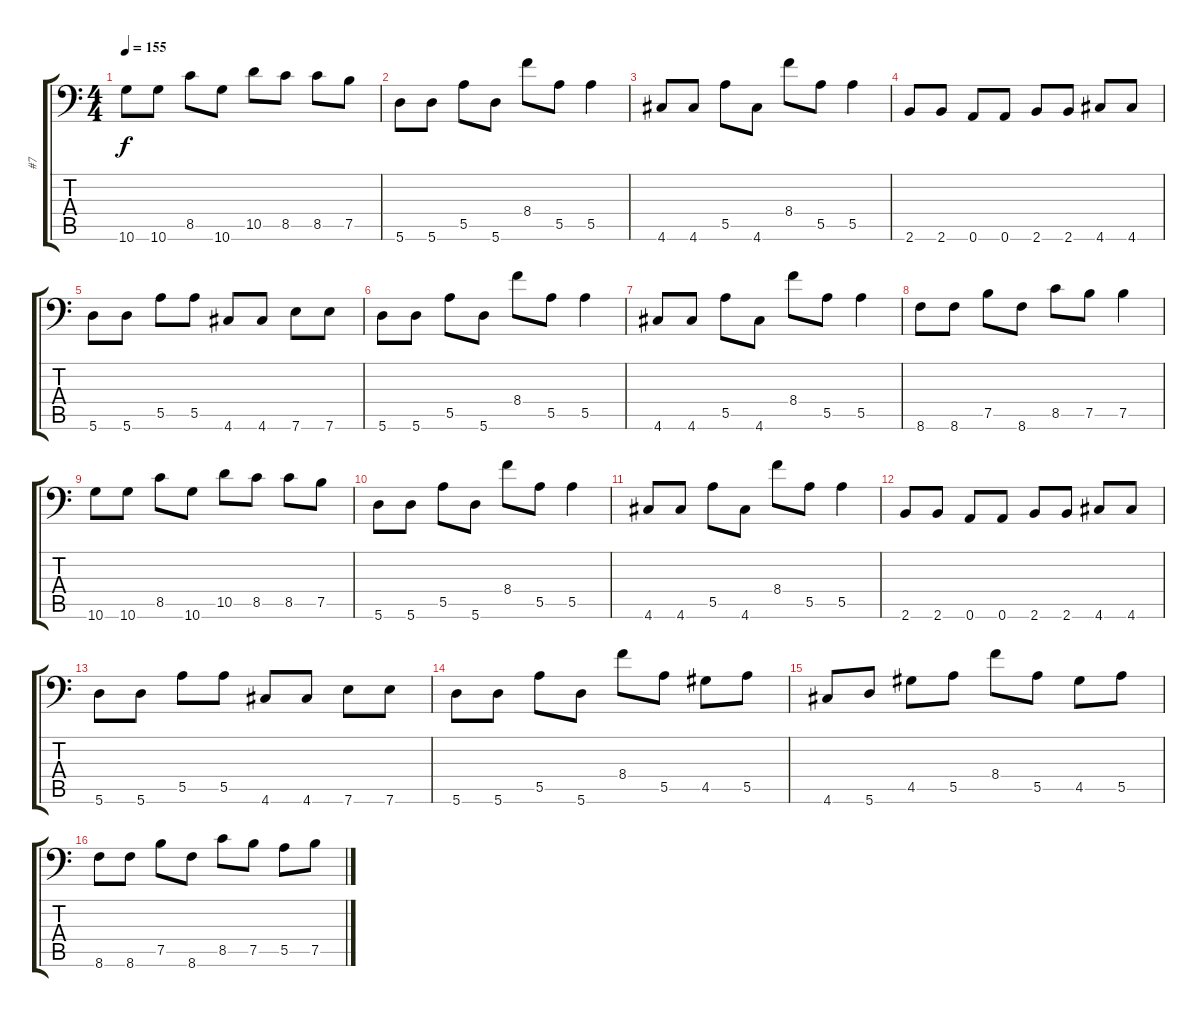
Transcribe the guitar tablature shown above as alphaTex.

\track ("#7" "#7") {instrument distortionguitar}
\staff {score tabs}
\tuning (B3 Gb3 D3 A2 E2 A1) {hide}
\ts (4 4)
\tempo 155
\clef f4
\ks c
10.6.8{dy f} 10.6.8 8.5.8 10.6.8 10.5.8 8.5.8 8.5.8 7.5.8 |
5.6.8 5.6.8 5.5.8 5.6.8 8.4.8 5.5.8 5.5.4 |
4.6.8 4.6.8 5.5.8 4.6.8 8.4.8 5.5.8 5.5.4 |
2.6.8 2.6.8 0.6.8 0.6.8 2.6.8 2.6.8 4.6.8 4.6.8 |
5.6.8 5.6.8 5.5.8 5.5.8 4.6.8 4.6.8 7.6.8 7.6.8 |
5.6.8 5.6.8 5.5.8 5.6.8 8.4.8 5.5.8 5.5.4 |
4.6.8 4.6.8 5.5.8 4.6.8 8.4.8 5.5.8 5.5.4 |
8.6.8 8.6.8 7.5.8 8.6.8 8.5.8 7.5.8 7.5.4 |
10.6.8 10.6.8 8.5.8 10.6.8 10.5.8 8.5.8 8.5.8 7.5.8 |
5.6.8 5.6.8 5.5.8 5.6.8 8.4.8 5.5.8 5.5.4 |
4.6.8 4.6.8 5.5.8 4.6.8 8.4.8 5.5.8 5.5.4 |
2.6.8 2.6.8 0.6.8 0.6.8 2.6.8 2.6.8 4.6.8 4.6.8 |
5.6.8 5.6.8 5.5.8 5.5.8 4.6.8 4.6.8 7.6.8 7.6.8 |
5.6.8 5.6.8 5.5.8 5.6.8 8.4.8 5.5.8 4.5.8 5.5.8 |
4.6.8 5.6.8 4.5.8 5.5.8 8.4.8 5.5.8 4.5.8 5.5.8 |
8.6.8 8.6.8 7.5.8 8.6.8 8.5.8 7.5.8 5.5.8 7.5.8
